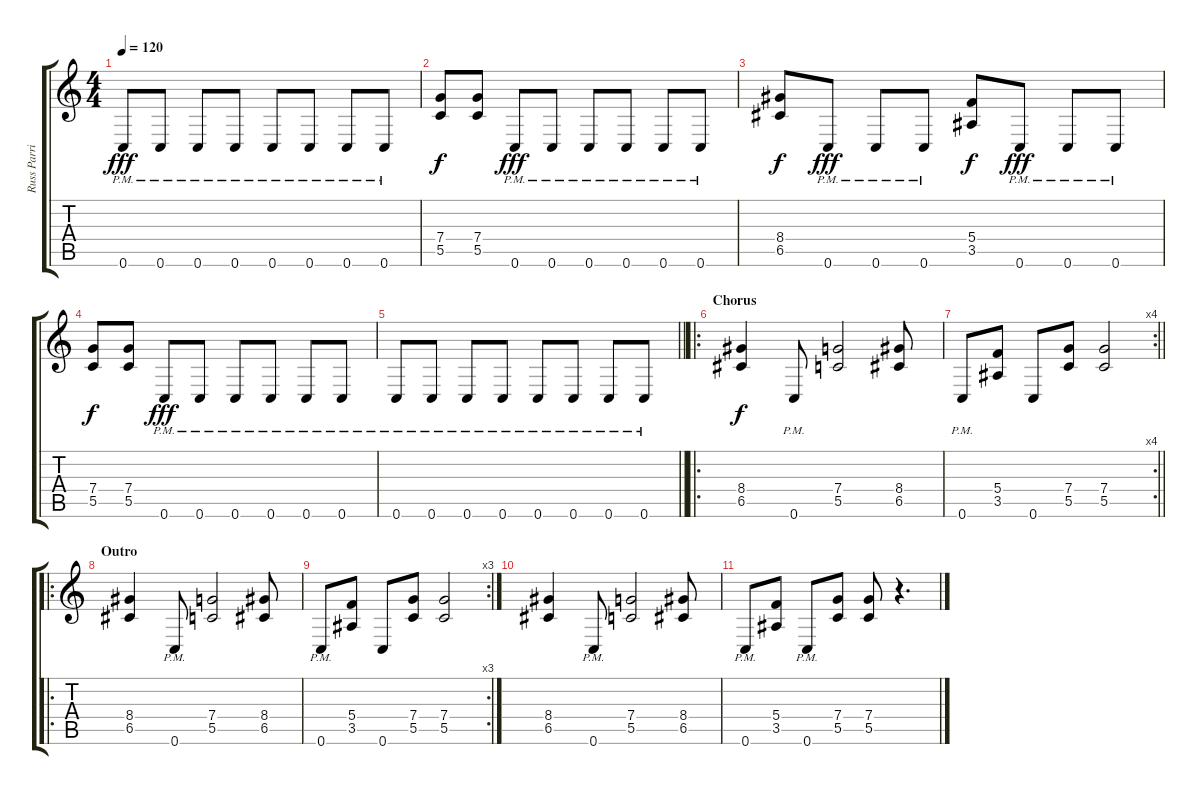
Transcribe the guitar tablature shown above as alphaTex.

\track ("Russ Parrish" "Russ Parri") {instrument distortionguitar}
\staff {score tabs}
\tuning (D4 A3 F3 C3 G2 C2) {hide}
\ts (4 4)
\tempo 120
\clef g2
\ks c
0.6{pm}.8{dy fff} 0.6{pm}.8 0.6{pm}.8 0.6{pm}.8 0.6{pm}.8 0.6{pm}.8 0.6{pm}.8 0.6{pm}.8 |
(7.4 5.5).8{dy f} (7.4 5.5).8 0.6{pm}.8{dy fff} 0.6{pm}.8 0.6{pm}.8 0.6{pm}.8 0.6{pm}.8 0.6{pm}.8 |
(8.4 6.5).8{dy f} 0.6{pm}.8{dy fff} 0.6{pm}.8 0.6{pm}.8 (5.4 3.5).8{dy f} 0.6{pm}.8{dy fff} 0.6{pm}.8 0.6{pm}.8 |
(7.4 5.5).8{dy f} (7.4 5.5).8 0.6{pm}.8{dy fff} 0.6{pm}.8 0.6{pm}.8 0.6{pm}.8 0.6{pm}.8 0.6{pm}.8 |
\barLineRight lightlight
0.6{pm}.8 0.6{pm}.8 0.6{pm}.8 0.6{pm}.8 0.6{pm}.8 0.6{pm}.8 0.6{pm}.8 0.6{pm}.8 |
\ro
\section ("" "Chorus")
(8.4 6.5).4{dy f} 0.6{pm}.8 (7.4 5.5).2 (8.4 6.5).8 |
\rc 4
\barLineRight lightlight
0.6{pm}.8 (5.4 3.5).8 0.6.8 (7.4 5.5).8 (7.4 5.5).2 |
\ro
\section ("" "Outro")
(8.4 6.5).4 0.6{pm}.8 (7.4 5.5).2 (8.4 6.5).8 |
\rc 3
0.6{pm}.8 (5.4 3.5).8 0.6.8 (7.4 5.5).8 (7.4 5.5).2 |
(8.4 6.5).4 0.6{pm}.8 (7.4 5.5).2 (8.4 6.5).8 |
0.6{pm}.8 (5.4 3.5).8 0.6{pm}.8 (7.4 5.5).8 (7.4 5.5).8 r.4{d}
